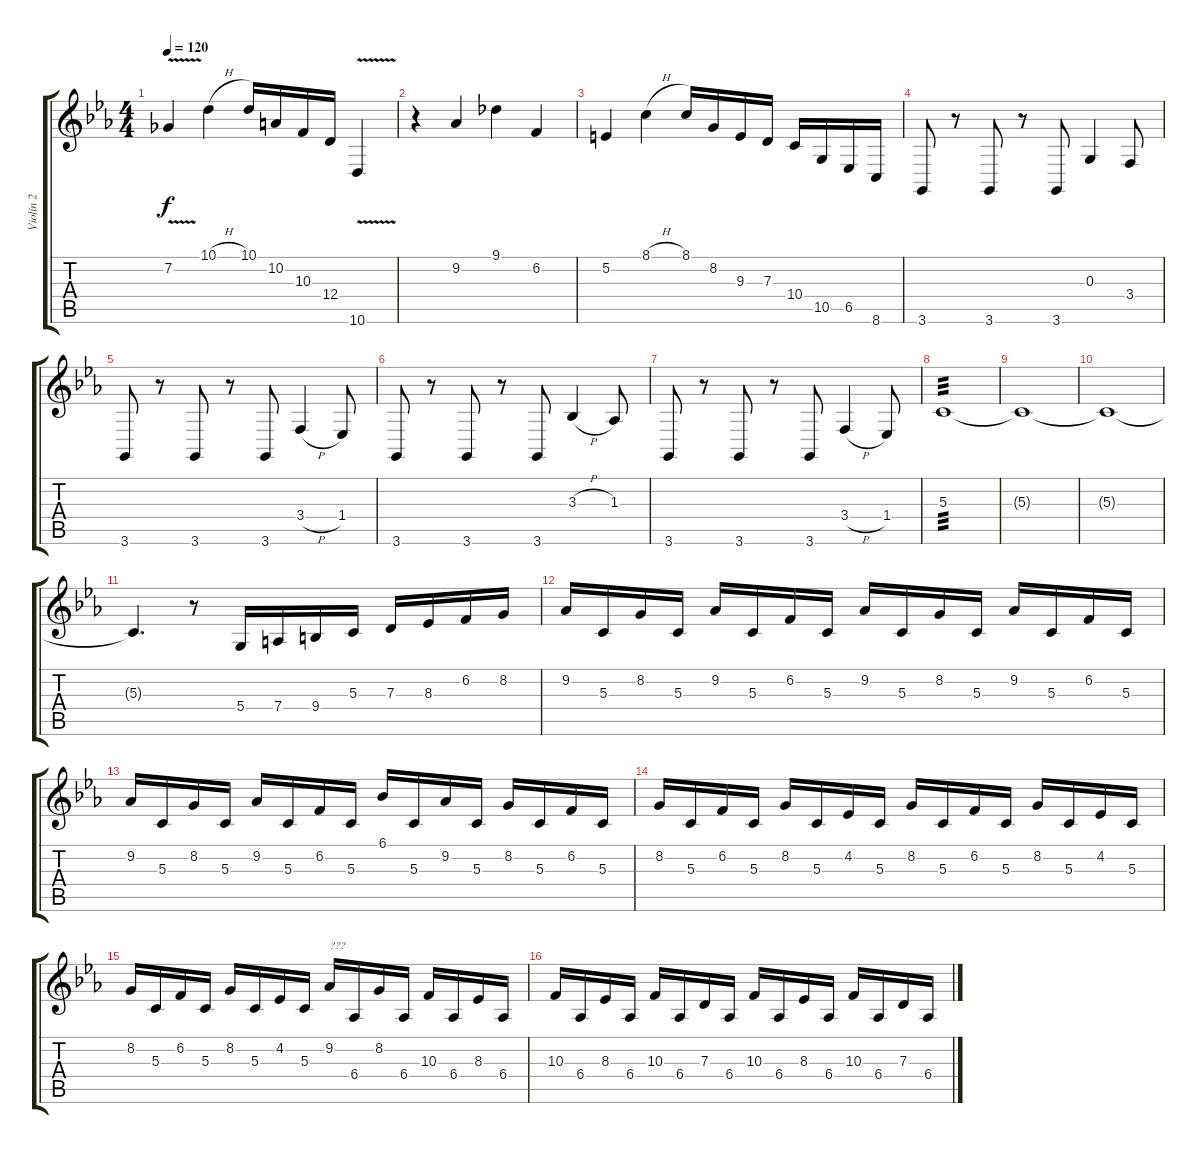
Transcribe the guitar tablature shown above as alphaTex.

\track ("Violín 2" "Violín 2") {instrument violin}
\staff {score tabs}
\tuning (E4 B3 G3 D3 A2 E2) {hide}
\ts (4 4)
\tempo 120
\clef g2
\ks eb
7.2{v}.4{dy f} 10.1{h}.4 10.1.16 10.2.16 10.3.16 12.4.16 10.6{v}.4 |
r.4 9.2.4 9.1.4 6.2.4 |
5.2.4 8.1{h}.4 8.1.16 8.2.16 9.3.16 7.3.16 10.4.16 10.5.16 6.5.16 8.6.16 |
3.6.8 r.8 3.6.8 r.8 3.6.8 0.3.4 3.4.8 |
3.6.8 r.8 3.6.8 r.8 3.6.8 3.4{h}.4 1.4.8 |
3.6.8 r.8 3.6.8 r.8 3.6.8 3.3{h}.4 1.3.8 |
3.6.8 r.8 3.6.8 r.8 3.6.8 3.4{h}.4 1.4.8 |
5.3.1{tp 3} |
5.3{t}.1 |
5.3{t}.1 |
5.3{t}.4{d} r.8 5.4.16 7.4.16 9.4.16 5.3.16 7.3.16 8.3.16 6.2.16 8.2.16 |
9.2.16 5.3.16 8.2.16 5.3.16 9.2.16 5.3.16 6.2.16 5.3.16 9.2.16 5.3.16 8.2.16 5.3.16 9.2.16 5.3.16 6.2.16 5.3.16 |
9.2.16 5.3.16 8.2.16 5.3.16 9.2.16 5.3.16 6.2.16 5.3.16 6.1.16 5.3.16 9.2.16 5.3.16 8.2.16 5.3.16 6.2.16 5.3.16 |
8.2.16 5.3.16 6.2.16 5.3.16 8.2.16 5.3.16 4.2.16 5.3.16 8.2.16 5.3.16 6.2.16 5.3.16 8.2.16 5.3.16 4.2.16 5.3.16 |
8.2.16 5.3.16 6.2.16 5.3.16 8.2.16 5.3.16 4.2.16 5.3.16 9.2.16{txt "???"} 6.4.16 8.2.16 6.4.16 10.3.16 6.4.16 8.3.16 6.4.16 |
10.3.16 6.4.16 8.3.16 6.4.16 10.3.16 6.4.16 7.3.16 6.4.16 10.3.16 6.4.16 8.3.16 6.4.16 10.3.16 6.4.16 7.3.16 6.4.16
